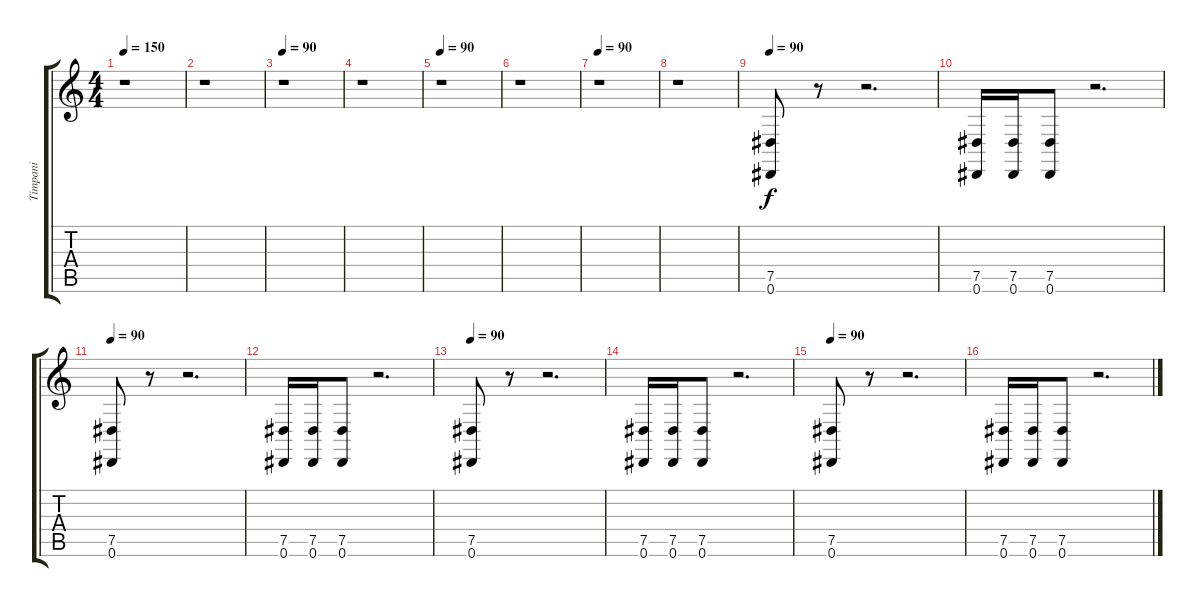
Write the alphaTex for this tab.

\track ("Timpani" "Timpani") {instrument timpani}
\staff {score tabs}
\tuning (Eb4 Bb3 Gb3 Db3 Ab2 Eb2) {hide}
\ts (4 4)
\tempo 150
\tempo 90
\tempo 150
\clef g2
\ks c
r.1{dy f instrument timpani} |
r.1 |
\tempo 90
r.1 |
r.1 |
\tempo 90
r.1 |
r.1 |
\tempo 90
r.1 |
r.1 |
\tempo 90
(7.5 0.6).8 r.8 r.2{d} |
(7.5 0.6).16 (7.5 0.6).16 (7.5 0.6).8 r.2{d} |
\tempo 90
(7.5 0.6).8 r.8 r.2{d} |
(7.5 0.6).16 (7.5 0.6).16 (7.5 0.6).8 r.2{d} |
\tempo 90
(7.5 0.6).8 r.8 r.2{d} |
(7.5 0.6).16 (7.5 0.6).16 (7.5 0.6).8 r.2{d} |
\tempo 90
(7.5 0.6).8 r.8 r.2{d} |
(7.5 0.6).16 (7.5 0.6).16 (7.5 0.6).8 r.2{d}
